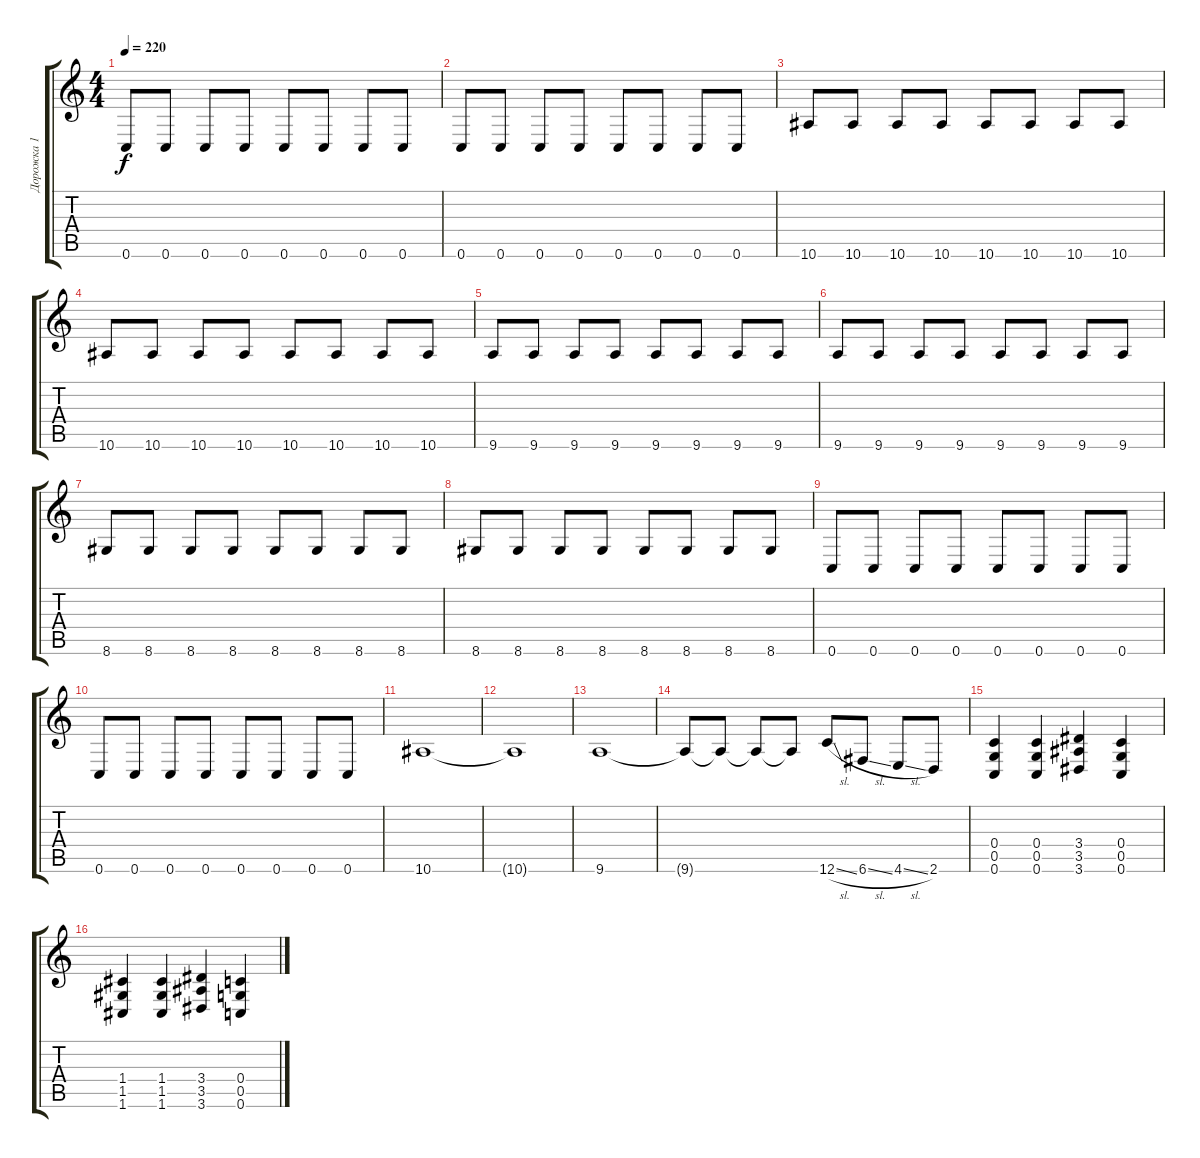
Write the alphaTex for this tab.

\track ("Дорожка 1" "Дорожка 1") {instrument distortionguitar}
\staff {score tabs}
\tuning (D4 A3 F3 C3 G2 C2) {hide}
\ts (4 4)
\tempo 220
\clef g2
\ks c
0.6.8{dy f} 0.6.8 0.6.8 0.6.8 0.6.8 0.6.8 0.6.8 0.6.8 |
0.6.8 0.6.8 0.6.8 0.6.8 0.6.8 0.6.8 0.6.8 0.6.8 |
10.6.8 10.6.8 10.6.8 10.6.8 10.6.8 10.6.8 10.6.8 10.6.8 |
10.6.8 10.6.8 10.6.8 10.6.8 10.6.8 10.6.8 10.6.8 10.6.8 |
9.6.8{instrument distortionguitar} 9.6.8 9.6.8 9.6.8 9.6.8 9.6.8 9.6.8 9.6.8 |
9.6.8 9.6.8 9.6.8 9.6.8 9.6.8 9.6.8 9.6.8 9.6.8 |
8.6.8{instrument distortionguitar} 8.6.8 8.6.8 8.6.8 8.6.8 8.6.8 8.6.8 8.6.8 |
8.6.8 8.6.8 8.6.8 8.6.8 8.6.8 8.6.8 8.6.8 8.6.8 |
0.6.8 0.6.8 0.6.8 0.6.8 0.6.8 0.6.8 0.6.8 0.6.8 |
0.6.8 0.6.8 0.6.8 0.6.8 0.6.8 0.6.8 0.6.8 0.6.8 |
10.6.1 |
10.6{t}.1 |
9.6.1{instrument distortionguitar} |
9.6{t}.8 9.6{t}.8 9.6{t}.8 9.6{t}.8 12.6{sl}.8 6.6{sl}.8 4.6{sl}.8 2.6.8 |
(0.4 0.5 0.6).4 (0.4 0.5 0.6).4 (3.4 3.5 3.6).4 (0.4 0.5 0.6).4 |
(1.4 1.5 1.6).4 (1.4 1.5 1.6).4 (3.4 3.5 3.6).4 (0.4 0.5 0.6).4
